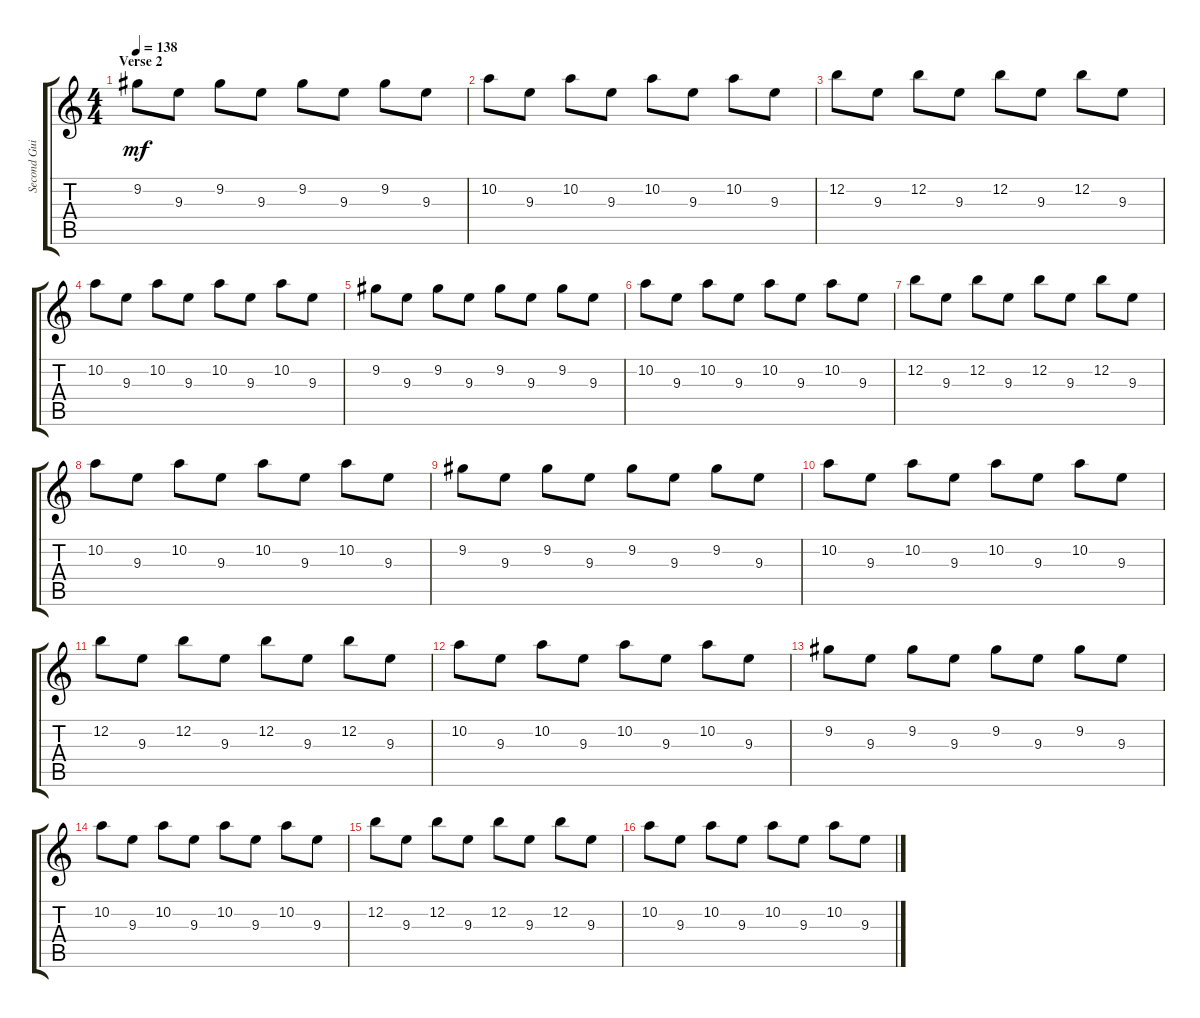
\track ("Second Guitar" "Second Gui") {instrument acousticguitarsteel}
\staff {score tabs}
\tuning (E4 B3 G3 D3 A2 E2) {hide}
\ts (4 4)
\section ("" "Verse 2")
\tempo 138
\clef g2
\ks c
9.2.8{dy mf} 9.3.8 9.2.8 9.3.8 9.2.8 9.3.8 9.2.8 9.3.8 |
10.2.8 9.3.8 10.2.8 9.3.8 10.2.8 9.3.8 10.2.8 9.3.8 |
12.2.8 9.3.8 12.2.8 9.3.8 12.2.8 9.3.8 12.2.8 9.3.8 |
10.2.8 9.3.8 10.2.8 9.3.8 10.2.8 9.3.8 10.2.8 9.3.8 |
9.2.8 9.3.8 9.2.8 9.3.8 9.2.8 9.3.8 9.2.8 9.3.8 |
10.2.8 9.3.8 10.2.8 9.3.8 10.2.8 9.3.8 10.2.8 9.3.8 |
12.2.8 9.3.8 12.2.8 9.3.8 12.2.8 9.3.8 12.2.8 9.3.8 |
10.2.8 9.3.8 10.2.8 9.3.8 10.2.8 9.3.8 10.2.8 9.3.8 |
9.2.8 9.3.8 9.2.8 9.3.8 9.2.8 9.3.8 9.2.8 9.3.8 |
10.2.8 9.3.8 10.2.8 9.3.8 10.2.8 9.3.8 10.2.8 9.3.8 |
12.2.8 9.3.8 12.2.8 9.3.8 12.2.8 9.3.8 12.2.8 9.3.8 |
10.2.8 9.3.8 10.2.8 9.3.8 10.2.8 9.3.8 10.2.8 9.3.8 |
9.2.8 9.3.8 9.2.8 9.3.8 9.2.8 9.3.8 9.2.8 9.3.8 |
10.2.8 9.3.8 10.2.8 9.3.8 10.2.8 9.3.8 10.2.8 9.3.8 |
12.2.8 9.3.8 12.2.8 9.3.8 12.2.8 9.3.8 12.2.8 9.3.8 |
10.2.8 9.3.8 10.2.8 9.3.8 10.2.8 9.3.8 10.2.8 9.3.8
